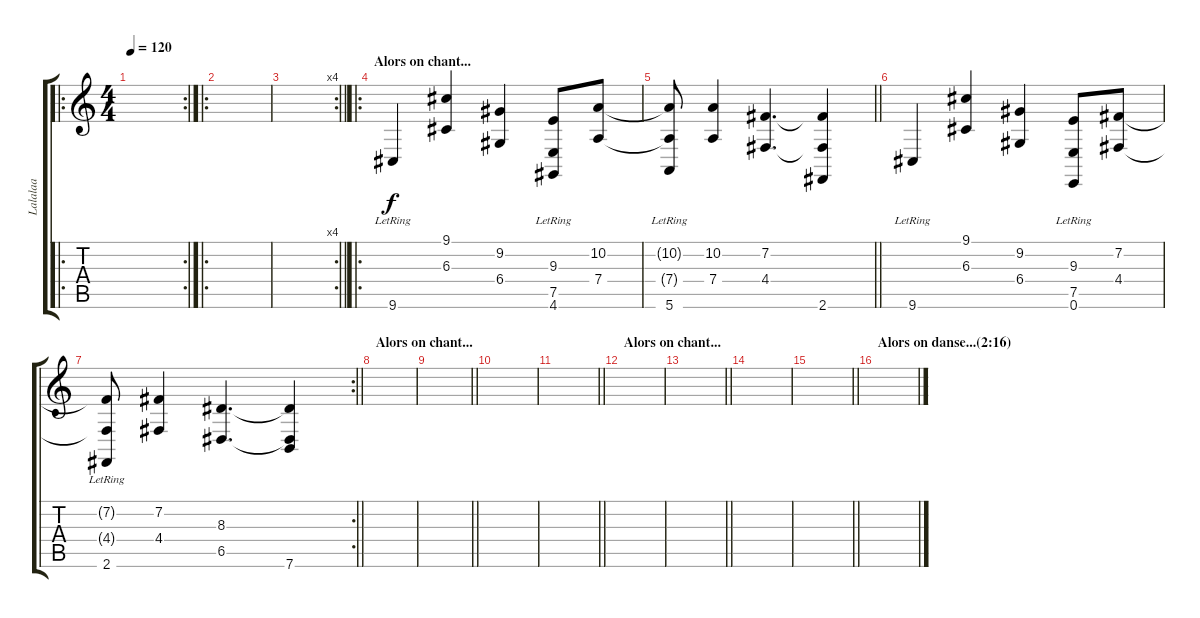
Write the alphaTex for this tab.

\track ("Lalalaa" "Lalalaa") {instrument stringensemble1}
\staff {score tabs}
\tuning (E4 B3 G3 D3 A2 E2) {hide}
\ro
\rc 2
\ts (4 4)
\tempo 120
\clef g2
\ks c
|
\ro
|
\rc 4
\barLineRight lightlight
|
\ro
\section ("" "Alors on chant...")
9.6{lr}.4 (9.1 6.3).4 (9.2 6.4).4 (9.3 7.5 4.6{lr}).8 (10.2 7.4).8 |
\barLineRight lightlight
(10.2{t} 7.4{t} 5.6{lr}).8 (10.2 7.4).4 (7.2 4.4).4{d} (7.2{t} 4.4{t} 2.6).4 |
9.6{lr}.4 (9.1 6.3).4 (9.2 6.4).4 (9.3 7.5 0.6{lr}).8 (7.2 4.4).8 |
\rc 2
\barLineRight lightlight
(7.2{t} 4.4{t} 2.6{lr}).8 (7.2 4.4).4 (8.3 6.5).4{d} (8.3{t} 6.5{t} 7.6).4 |
\section ("" "Alors on chant...")
|
\barLineRight lightlight
|
|
\barLineRight lightlight
|
\section ("" "Alors on chant...")
|
\barLineRight lightlight
|
|
\barLineRight lightlight
|
\section ("" "Alors on danse...(2:16)")
